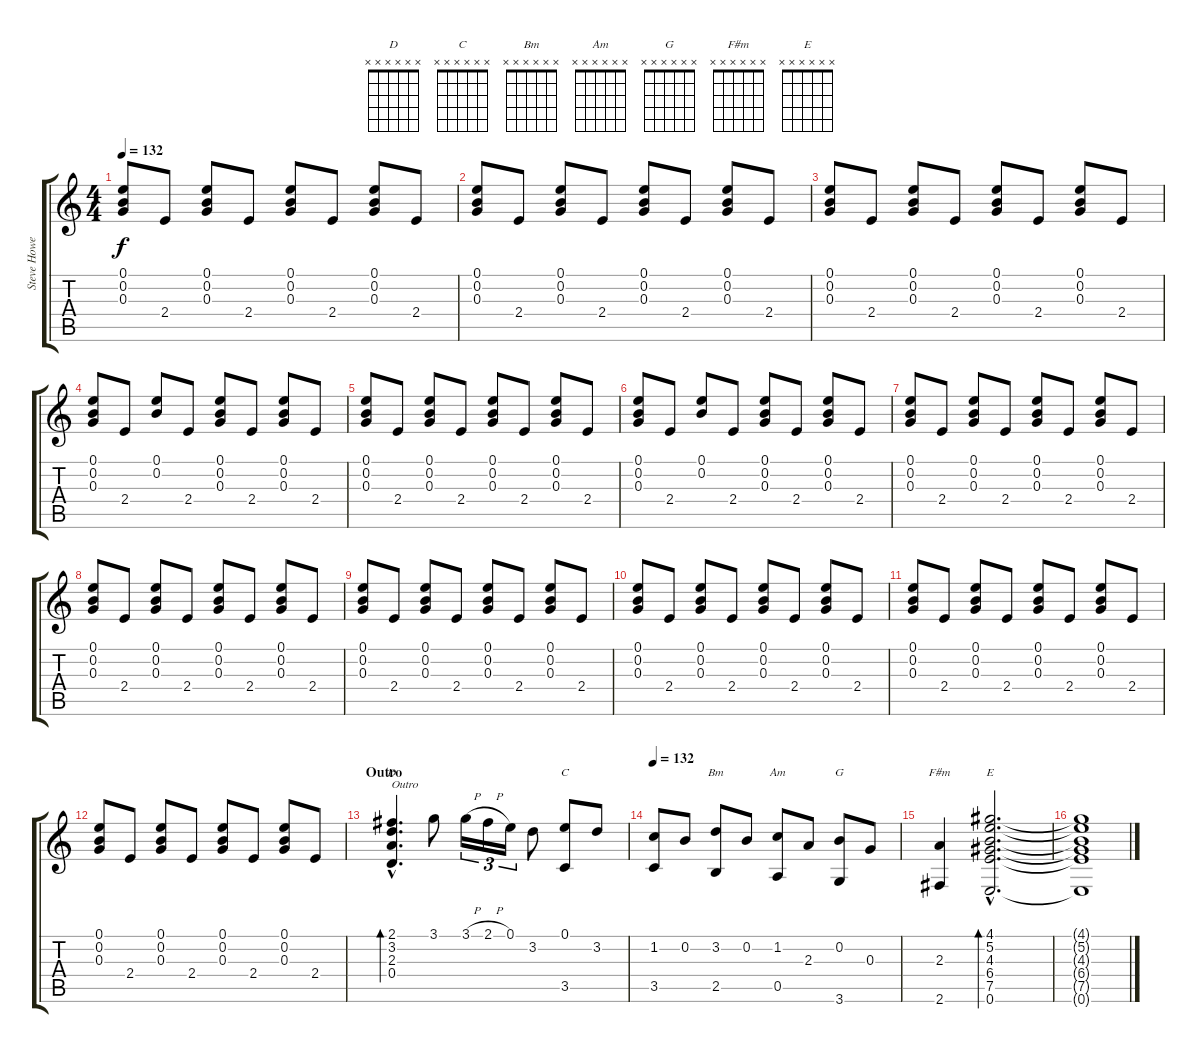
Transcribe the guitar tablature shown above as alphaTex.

\track ("Steve Howe 1" "Steve Howe") {instrument acousticguitarnylon}
\staff {score tabs}
\tuning (E4 B3 G3 D3 A2 E2) {hide}
\chord ("D" x x x x x x)
\chord ("C" x x x x x x)
\chord ("Bm" x x x x x x)
\chord ("Am" x x x x x x)
\chord ("G" x x x x x x)
\chord ("F#m" x x x x x x)
\chord ("E" x x x x x x)
\ts (4 4)
\tempo 132
\clef g2
\ks c
(0.1 0.2 0.3).8{dy f} 2.4.8 (0.1 0.2 0.3).8 2.4.8 (0.1 0.2 0.3).8 2.4.8 (0.1 0.2 0.3).8 2.4.8 |
(0.1 0.2 0.3).8 2.4.8 (0.1 0.2 0.3).8 2.4.8 (0.1 0.2 0.3).8 2.4.8 (0.1 0.2 0.3).8 2.4.8 |
(0.1 0.2 0.3).8 2.4.8 (0.1 0.2 0.3).8 2.4.8 (0.1 0.2 0.3).8 2.4.8 (0.1 0.2 0.3).8 2.4.8 |
(0.1 0.2 0.3).8 2.4.8 (0.1 0.2).8 2.4.8 (0.1 0.2 0.3).8 2.4.8 (0.1 0.2 0.3).8 2.4.8 |
(0.1 0.2 0.3).8 2.4.8 (0.1 0.2 0.3).8 2.4.8 (0.1 0.2 0.3).8 2.4.8 (0.1 0.2 0.3).8 2.4.8 |
(0.1 0.2 0.3).8 2.4.8 (0.1 0.2).8 2.4.8 (0.1 0.2 0.3).8 2.4.8 (0.1 0.2 0.3).8 2.4.8 |
(0.1 0.2 0.3).8 2.4.8 (0.1 0.2 0.3).8 2.4.8 (0.1 0.2 0.3).8 2.4.8 (0.1 0.2 0.3).8 2.4.8 |
(0.1 0.2 0.3).8 2.4.8 (0.1 0.2 0.3).8 2.4.8 (0.1 0.2 0.3).8 2.4.8 (0.1 0.2 0.3).8 2.4.8 |
(0.1 0.2 0.3).8 2.4.8 (0.1 0.2 0.3).8 2.4.8 (0.1 0.2 0.3).8 2.4.8 (0.1 0.2 0.3).8 2.4.8 |
(0.1 0.2 0.3).8 2.4.8 (0.1 0.2 0.3).8 2.4.8 (0.1 0.2 0.3).8 2.4.8 (0.1 0.2 0.3).8 2.4.8 |
(0.1 0.2 0.3).8 2.4.8 (0.1 0.2 0.3).8 2.4.8 (0.1 0.2 0.3).8 2.4.8 (0.1 0.2 0.3).8 2.4.8 |
(0.1 0.2 0.3).8 2.4.8 (0.1 0.2 0.3).8 2.4.8 (0.1 0.2 0.3).8 2.4.8 (0.1 0.2 0.3).8 2.4.8 |
\section ("" "Outro")
(2.1{hac} 3.2{hac} 2.3{hac} 0.4{hac}).4{d bd 240 ch "D" txt "Outro" instrument acousticguitarnylon} 3.1.8 3.1{h}.16{tu (3 2)} 2.1{h}.16{tu (3 2)} 0.1.16{tu (3 2)} 3.2.8 (0.1 3.5).8{ch "C"} 3.2.8 |
\tempo 132
(1.2 3.5).8 0.2.8 (3.2 2.5).8{ch "Bm"} 0.2.8 (1.2 0.5).8{ch "Am"} 2.3.8 (0.2 3.6).8{ch "G"} 0.3.8 |
(2.3 2.6).4{ch "F#m"} (4.1{hac} 5.2{hac} 4.3{hac} 6.4{hac} 7.5{hac} 0.6{hac}).2{d bd 480 ch "E"} |
(4.1{t} 5.2{t} 4.3{t} 6.4{t} 7.5{t} 0.6{t}).1
